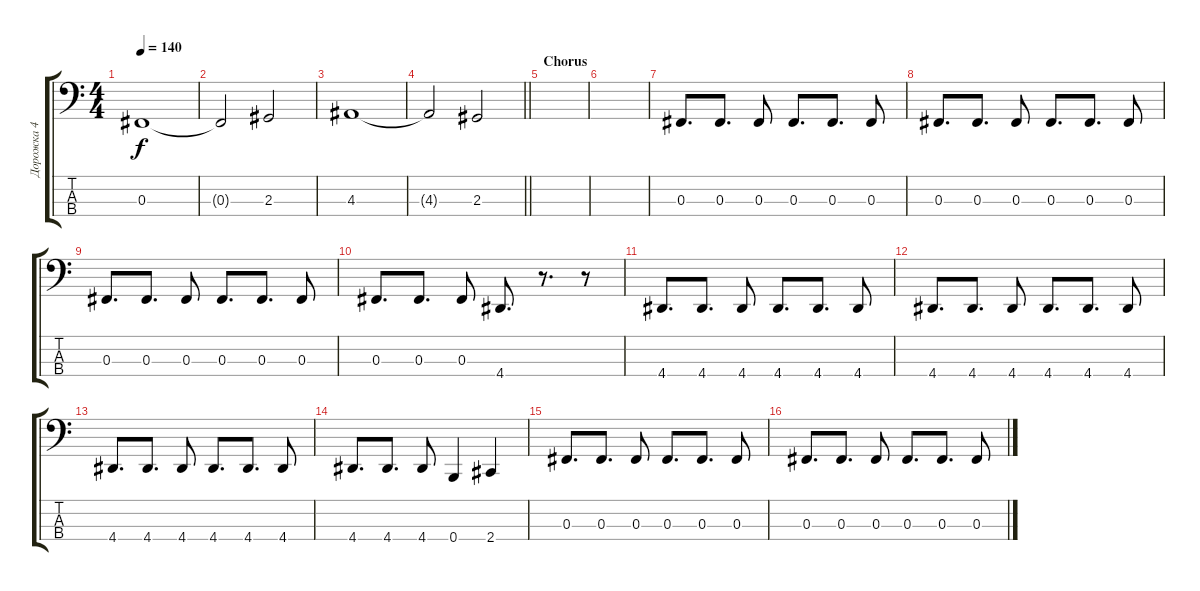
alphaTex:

\track ("Дорожка 4" "Дорожка 4") {instrument electricbassfinger}
\staff {score tabs}
\tuning (E2 B1 Gb1 B0) {hide}
\ts (4 4)
\tempo 140
\clef f4
\ks c
0.3.1{dy f} |
0.3{t}.2 2.3.2 |
4.3.1 |
\barLineRight lightlight
4.3{t}.2 2.3.2 |
\section ("" "Chorus")
|
|
0.3.8{d} 0.3.8{d} 0.3.8 0.3.8{d} 0.3.8{d} 0.3.8 |
0.3.8{d} 0.3.8{d} 0.3.8 0.3.8{d} 0.3.8{d} 0.3.8 |
0.3.8{d} 0.3.8{d} 0.3.8 0.3.8{d} 0.3.8{d} 0.3.8 |
0.3.8{d} 0.3.8{d} 0.3.8 4.4.8{d} r.8{d} r.8 |
4.4.8{d} 4.4.8{d} 4.4.8 4.4.8{d} 4.4.8{d} 4.4.8 |
4.4.8{d} 4.4.8{d} 4.4.8 4.4.8{d} 4.4.8{d} 4.4.8 |
4.4.8{d} 4.4.8{d} 4.4.8 4.4.8{d} 4.4.8{d} 4.4.8 |
4.4.8{d} 4.4.8{d} 4.4.8 0.4.4 2.4.4 |
0.3.8{d} 0.3.8{d} 0.3.8 0.3.8{d} 0.3.8{d} 0.3.8 |
0.3.8{d} 0.3.8{d} 0.3.8 0.3.8{d} 0.3.8{d} 0.3.8
